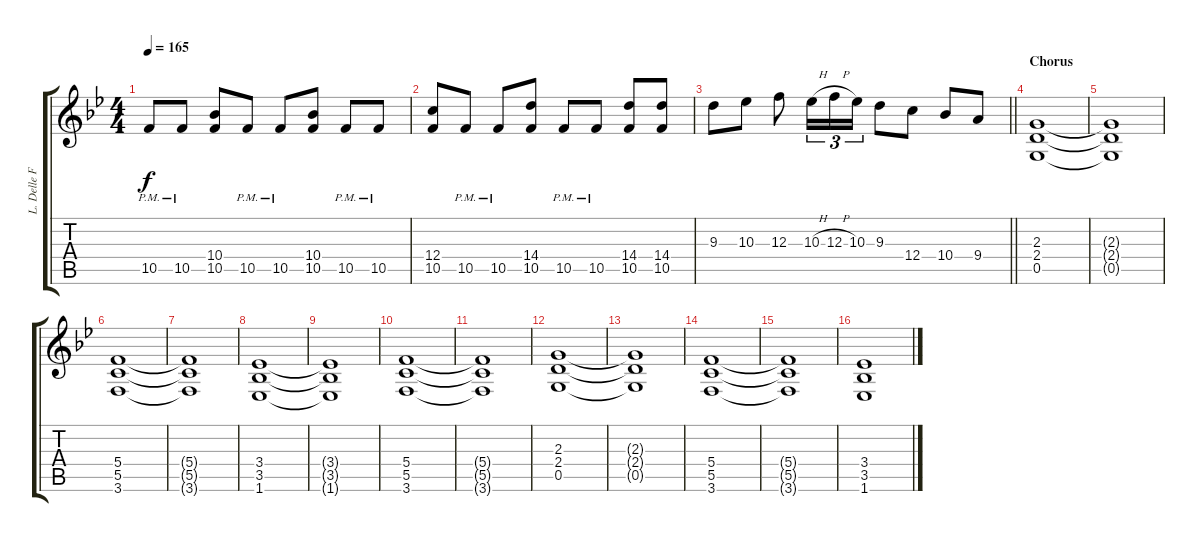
\track ("L. Delle Fave (Dist. Guitar L)" "L. Delle F") {instrument overdrivenguitar}
\staff {score tabs}
\tuning (D4 A3 F3 C3 G2 D2) {hide}
\ts (4 4)
\tempo 165
\clef g2
\ks gminor
10.5{pm}.8{dy f} 10.5{pm}.8 (10.4 10.5).8 10.5{pm}.8 10.5{pm}.8 (10.4 10.5).8 10.5{pm}.8 10.5{pm}.8 |
(12.4 10.5).8 10.5{pm}.8 10.5{pm}.8 (14.4 10.5).8 10.5{pm}.8 10.5{pm}.8 (14.4 10.5).8 (14.4 10.5).8 |
\barLineRight lightlight
9.3.8 10.3.8 12.3.8 10.3{h}.16{tu (3 2)} 12.3{h}.16{tu (3 2)} 10.3.16{tu (3 2)} 9.3.8 12.4.8 10.4.8 9.4.8 |
\section ("" "Chorus")
(2.3 2.4 0.5).1 |
(2.3{t} 2.4{t} 0.5{t}).1 |
(5.4 5.5 3.6).1 |
(5.4{t} 5.5{t} 3.6{t}).1 |
(3.4 3.5 1.6).1 |
(3.4{t} 3.5{t} 1.6{t}).1 |
(5.4 5.5 3.6).1 |
(5.4{t} 5.5{t} 3.6{t}).1 |
(2.3 2.4 0.5).1 |
(2.3{t} 2.4{t} 0.5{t}).1 |
(5.4 5.5 3.6).1 |
(5.4{t} 5.5{t} 3.6{t}).1 |
(3.4 3.5 1.6).1
